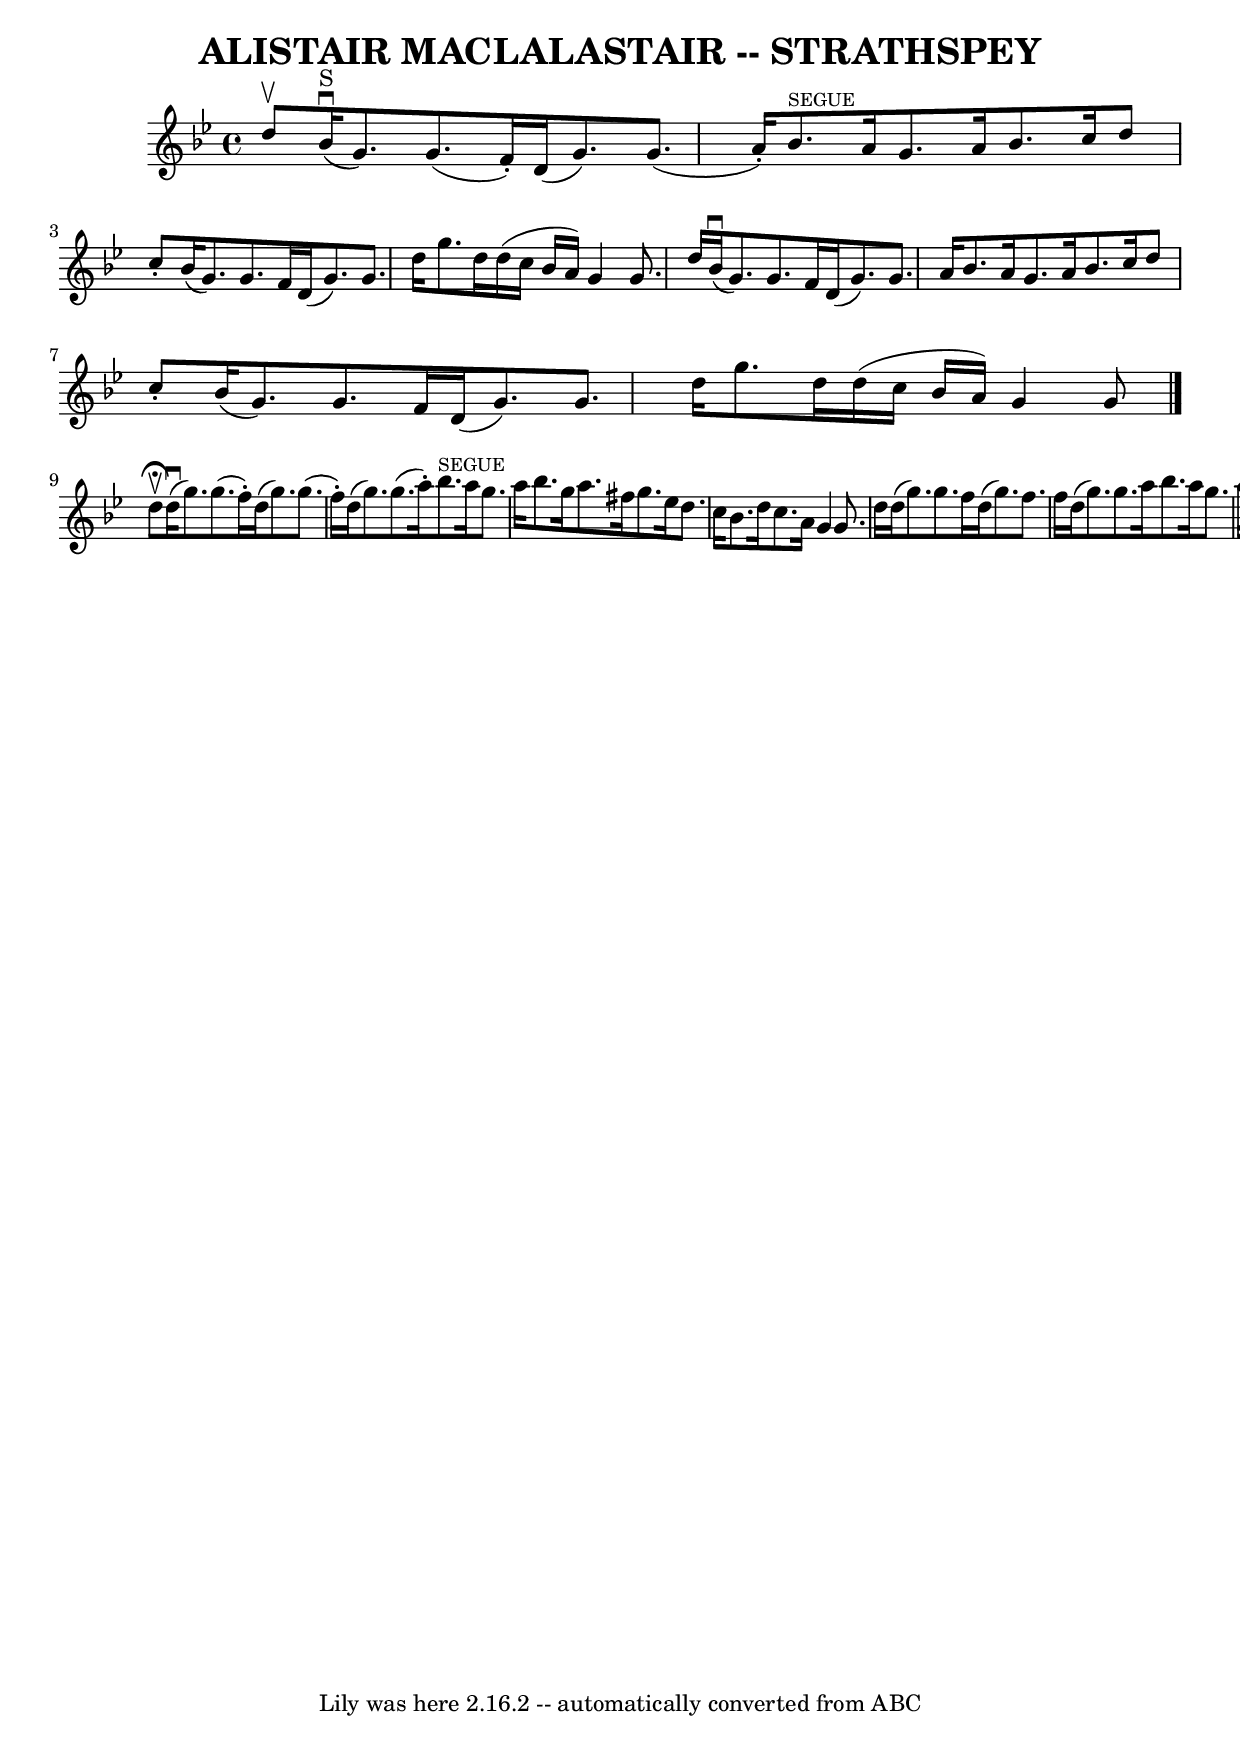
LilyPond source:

\version "2.16.2"
\include "Mammoth.ily"
\header {
  %% book = "Ryan's Mammoth Collection of Fiddle Tunes"
 crossRefNumber = "1"
 footnotes = ""
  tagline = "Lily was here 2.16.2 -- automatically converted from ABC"
  title = "ALISTAIR MACLALASTAIR -- STRATHSPEY"

}
voicedefault =  {


  \override Staff.TimeSignature #'style = #'C
  \time 4/4
  \key g \minor d''8^\upbow          |
 bes'16^"S"(^\downbow g'8.) g'8. (f'16-.) d'16 (g'8.) g'8. ( a'16-.)    |
 bes'8.^\segue a'16 g'8. a'16 bes'8. c''16 d''8 c''8-.        |
 bes'16 (g'8.) g'8. f'16 d'16 (g'8.) g'8. d''16     |
 g''8. d''16 d''16 ( c''16 bes'16 a'16) g'4 g'8. d''16    |  |
 bes'16 (^\downbow g'8.) g'8. f'16 d'16 (g'8.) g'8. a'16  |
 bes'8. a'16 g'8. a'16 bes'8. c''16 d''8 c''8-.       |
 bes'16 (g'8.) g'8. f'16 d'16 (g'8.) g'8. d''16     |
 g''8. d''16 d''16 (c''16 bes'16 a'16) g'4 g'8    \bar "|." d''8^\fermata^\upbow       |

 d''16 (^\downbow g''8.) g''8. (f''16-.) d''16 (g''8.) g''8. (f''16-.)    |
 d''16 (g''8.) g''8. (a''16-.) bes''8.^\segue a''16 g''8. a''16         |
 bes''8. g''16 a''8. fis''16 g''8. ees''16 d''8. c''16     |
 bes'8. d''16 c''8. a'16 g'4 g'8. d''16     |
 |
 d''16 (g''8.) g''8. f''16 d''16 (g''8.) f''8. f''16     |
 d''16 (g''8.) g''8. a''16 bes''8. a''16 g''8. a''16         |
 bes''8. g''16 a''8. fis''16 g''8. d''16 f''!8. d''16     |
 c''16 (f'8.) f'8. a'16 c''4 d''8.^"D.S."(c''16)     \bar " |."

}

\score{
  <<

    \context Staff="default"
    {
      \voicedefault
      
    }

  >>
  \layout {
    
  }
  \midi {
  }

}
